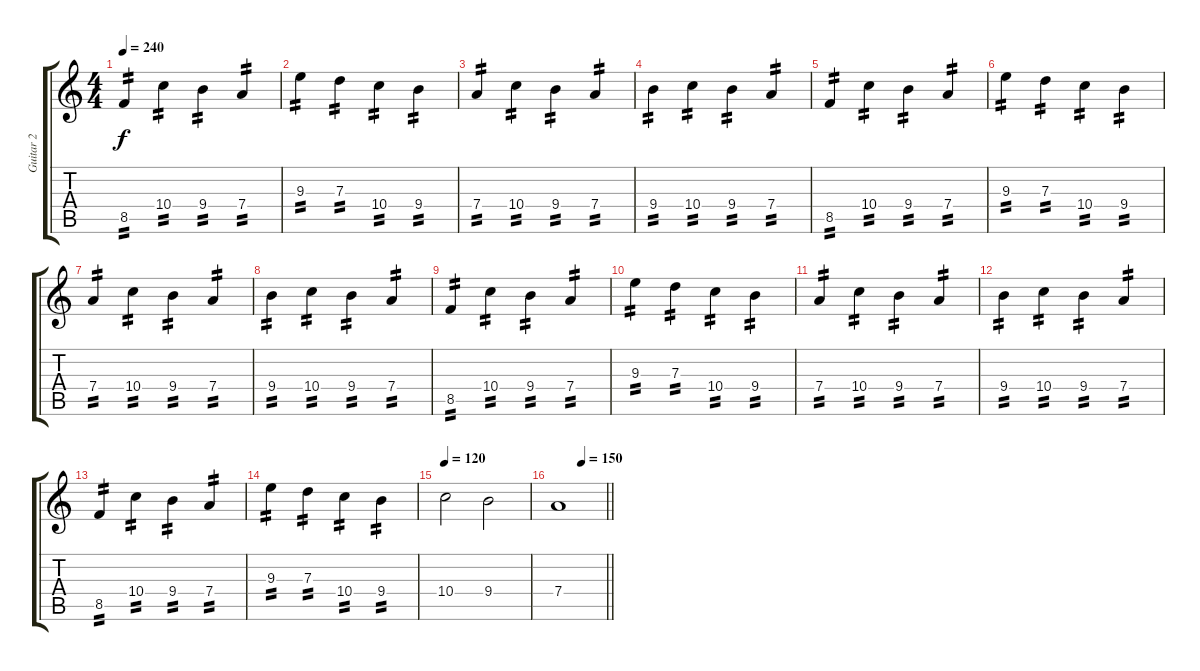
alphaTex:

\track ("Guitar 2" "Guitar 2") {instrument distortionguitar}
\staff {score tabs}
\tuning (E4 B3 G3 D3 A2 D2) {hide}
\ts (4 4)
\tempo 240
\clef g2
\ks c
8.5.4{tp 2 dy f} 10.4.4{tp 2} 9.4.4{tp 2} 7.4.4{tp 2} |
9.3.4{tp 2} 7.3.4{tp 2} 10.4.4{tp 2} 9.4.4{tp 2} |
7.4.4{tp 2} 10.4.4{tp 2} 9.4.4{tp 2} 7.4.4{tp 2} |
9.4.4{tp 2} 10.4.4{tp 2} 9.4.4{tp 2} 7.4.4{tp 2} |
8.5.4{tp 2} 10.4.4{tp 2} 9.4.4{tp 2} 7.4.4{tp 2} |
9.3.4{tp 2} 7.3.4{tp 2} 10.4.4{tp 2} 9.4.4{tp 2} |
7.4.4{tp 2} 10.4.4{tp 2} 9.4.4{tp 2} 7.4.4{tp 2} |
9.4.4{tp 2} 10.4.4{tp 2} 9.4.4{tp 2} 7.4.4{tp 2} |
8.5.4{tp 2} 10.4.4{tp 2} 9.4.4{tp 2} 7.4.4{tp 2} |
9.3.4{tp 2} 7.3.4{tp 2} 10.4.4{tp 2} 9.4.4{tp 2} |
7.4.4{tp 2} 10.4.4{tp 2} 9.4.4{tp 2} 7.4.4{tp 2} |
9.4.4{tp 2} 10.4.4{tp 2} 9.4.4{tp 2} 7.4.4{tp 2} |
8.5.4{tp 2} 10.4.4{tp 2} 9.4.4{tp 2} 7.4.4{tp 2} |
9.3.4{tp 2} 7.3.4{tp 2} 10.4.4{tp 2} 9.4.4{tp 2} |
\tempo 120
10.4.2 9.4.2 |
\tempo (150 0.5)
\barLineRight lightlight
7.4.1
